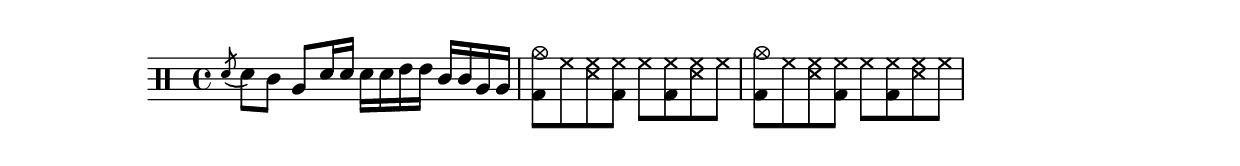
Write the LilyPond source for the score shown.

\drums {
  \acciaccatura sn8 sn8 tomml tomfh sn16 sn
  sn sn tommh tommh tomml tomml tomfh tomfh

  <bd cymc>8 hh <ss hh> <bd hh> hh <bd hh> <ss hh> hh
  <bd cymc>8 hh <ss hh> <bd hh> hh <bd hh> <ss hh> hh
}
